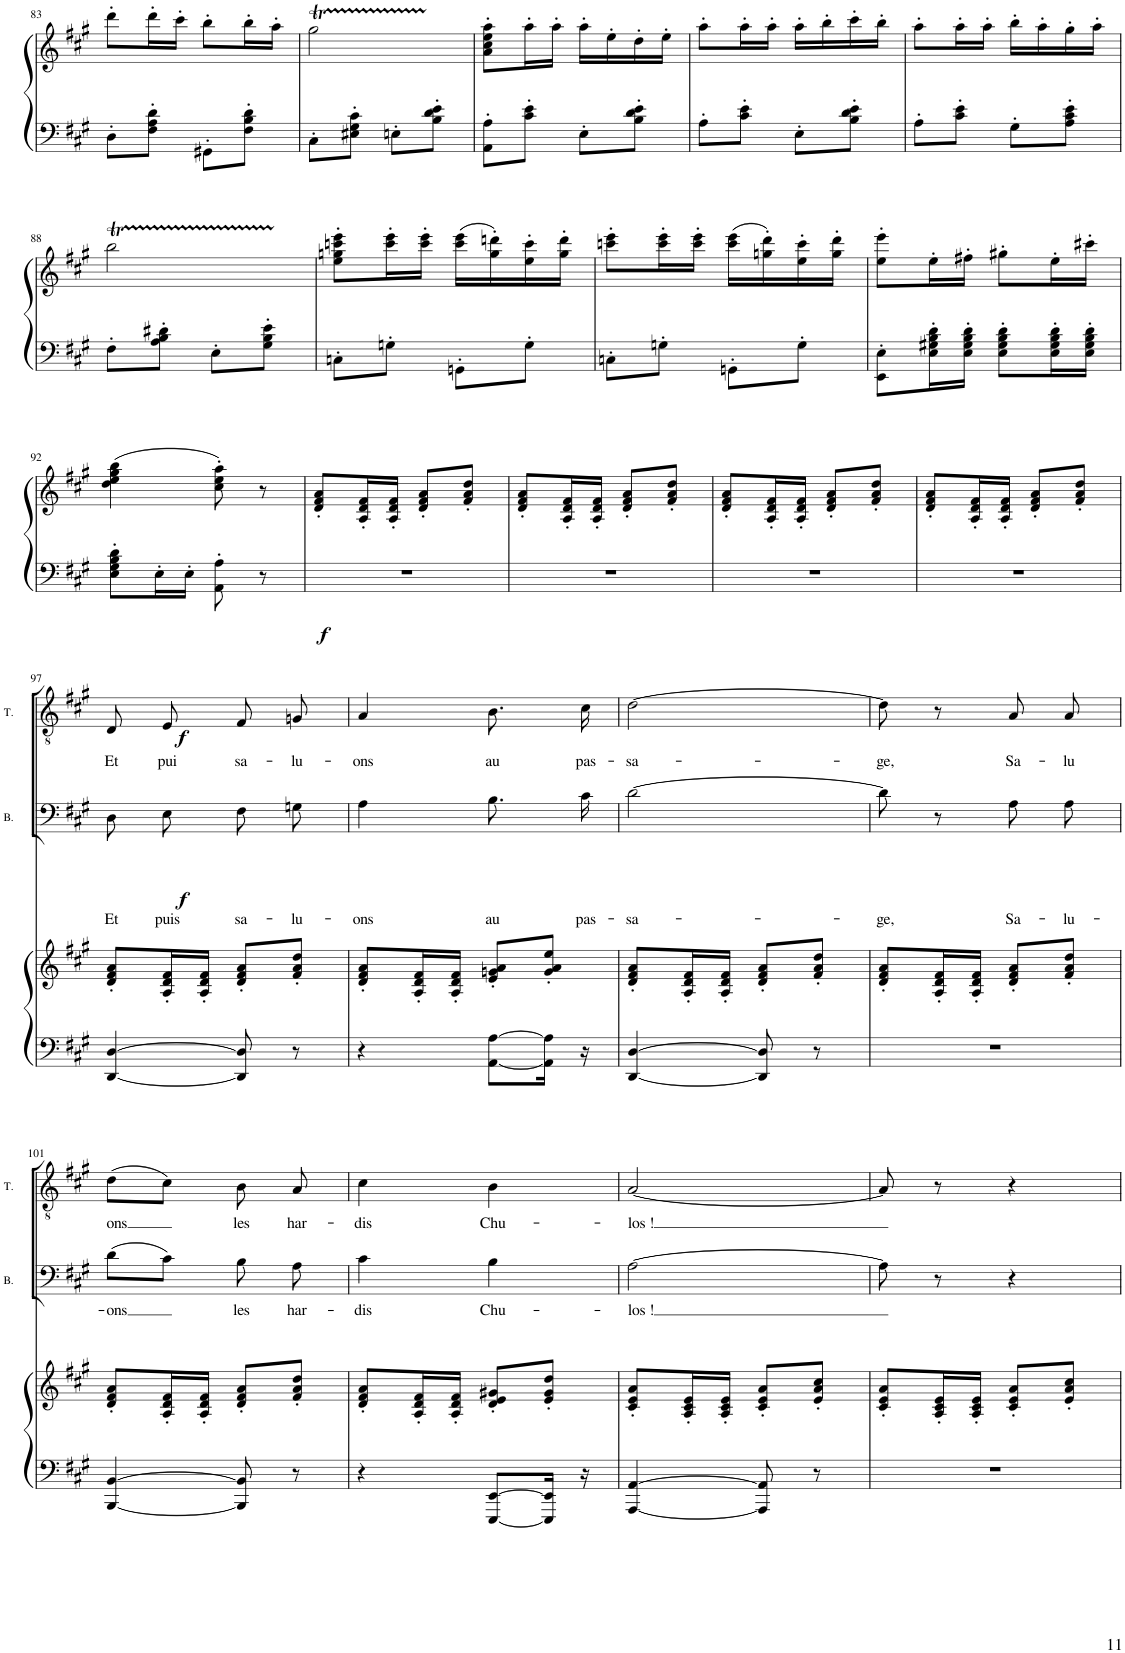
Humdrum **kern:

**kern	**kern	**dynam	**kern	**text	**dynam	**kern	**text	**dynam
*part3	*part3	*part3	*part2	*part2	*part2	*part1	*part1	*part1
*staff4	*staff3	*staff3/4	*staff2	*staff2	*staff2	*staff1	*staff1	*staff1
*I"Piano	*	*	*I"BASSES	*	*	*I"TENORS.	*	*
*I'Pno	*	*	*I'B.	*	*	*I'T.	*	*
!!LO:PB:g=z
*clefF4	*clefG2	*	*clefF4	*	*	*clefGv2	*	*
*k[f#c#g#]	*k[f#c#g#]	*	*k[f#c#g#]	*	*	*k[f#c#g#]	*	*
*M2/4	*M2/4	*	*M2/4	*	*	*M2/4	*	*
=83	=83	=83	=83	=83	=83	=83	=83	=83
8D'\L	8ddd'\L	.	2r	.	.	2r	.	.
8F#\' 8A\' 8d\'J	16ddd'\L	.	.	.	.	.	.	.
.	16ccc#'\JJ	.	.	.	.	.	.	.
8GG#X'\L	8bb'\L	.	.	.	.	.	.	.
8F#\' 8B\' 8d\'J	16bb'\L	.	.	.	.	.	.	.
.	16aa'\JJ	.	.	.	.	.	.	.
=84	=84	=84	=84	=84	=84	=84	=84	=84
8C#'\L	2gg#t\	.	2r	.	.	2r	.	.
8E#X\' 8G#\' 8c#\'J	.	.	.	.	.	.	.	.
8En'\L	.	.	.	.	.	.	.	.
8B\' 8d\' 8e\'J	.	.	.	.	.	.	.	.
=85	=85	=85	=85	=85	=85	=85	=85	=85
8AA\' 8A\'L	8a\' 8cc#\' 8ee\' 8aa\'L	.	2r	.	.	2r	.	.
8c#\' 8e\'J	16aa'\L	.	.	.	.	.	.	.
.	16aa'\JJ	.	.	.	.	.	.	.
8E'\L	16aa'\LL	.	.	.	.	.	.	.
.	16ee'\	.	.	.	.	.	.	.
8B\' 8d\' 8e\'J	16dd'\	.	.	.	.	.	.	.
.	16ee'\JJ	.	.	.	.	.	.	.
=86	=86	=86	=86	=86	=86	=86	=86	=86
8A'\L	8aa'\L	.	2r	.	.	2r	.	.
8c#\' 8e\'J	16aa'\L	.	.	.	.	.	.	.
.	16aa'\JJ	.	.	.	.	.	.	.
8E'\L	16aa'\LL	.	.	.	.	.	.	.
.	16bb'\	.	.	.	.	.	.	.
8B\' 8d\' 8e\'J	16ccc#'\	.	.	.	.	.	.	.
.	16bb'\JJ	.	.	.	.	.	.	.
=87	=87	=87	=87	=87	=87	=87	=87	=87
8A'\L	8aa'\L	.	2r	.	.	2r	.	.
8c#\' 8e\'J	16aa'\L	.	.	.	.	.	.	.
.	16aa'\JJ	.	.	.	.	.	.	.
8G#'\L	16bb'\LL	.	.	.	.	.	.	.
.	16aa'\	.	.	.	.	.	.	.
8A\' 8c#\' 8e\'J	16gg#'\	.	.	.	.	.	.	.
.	16aa'\JJ	.	.	.	.	.	.	.
!!LO:LB:g=z
=88	=88	=88	=88	=88	=88	=88	=88	=88
8F#'\L	2bbT\	.	2r	.	.	2r	.	.
8A\' 8B\' 8d#X\'J	.	.	.	.	.	.	.	.
8E'\L	.	.	.	.	.	.	.	.
8G#\' 8B\' 8e\'J	.	.	.	.	.	.	.	.
=89	=89	=89	=89	=89	=89	=89	=89	=89
8Cn'\L	8ee\' 8ggn\' 8cccn\' 8eee\'L	.	2r	.	.	2r	.	.
8Gn'\J	16ccc\' 16eee\'L	.	.	.	.	.	.	.
.	16ccc\' 16eee\'JJ	.	.	.	.	.	.	.
8GGn'\L	(16ccc\ 16eee\LL	.	.	.	.	.	.	.
.	16gg\' 16dddn\')	.	.	.	.	.	.	.
8G'\J	16ee\' 16ccc\'	.	.	.	.	.	.	.
.	16gg\' 16ddd\'JJ	.	.	.	.	.	.	.
=90	=90	=90	=90	=90	=90	=90	=90	=90
8Cn'\L	8cccn\' 8eee\'L	.	2r	.	.	2r	.	.
8Gn'\J	16ccc\' 16eee\'L	.	.	.	.	.	.	.
.	16ccc\' 16eee\'JJ	.	.	.	.	.	.	.
8GGn'\L	(16ccc\ 16eee\LL	.	.	.	.	.	.	.
.	16ggn\' 16ddd\')	.	.	.	.	.	.	.
8G'\J	16ee\' 16ccc\'	.	.	.	.	.	.	.
.	16gg\' 16ddd\'JJ	.	.	.	.	.	.	.
=91	=91	=91	=91	=91	=91	=91	=91	=91
8EE\' 8E\'L	8ee\' 8eee\'L	.	2r	.	.	2r	.	.
16E\' 16G#X\' 16B\' 16d\'L	16ee'\L	.	.	.	.	.	.	.
16E\' 16G#\' 16B\' 16d\'JJ	16ff#X'\JJ	.	.	.	.	.	.	.
8E\' 8G#\' 8B\' 8d\'L	8gg#X'\L	.	.	.	.	.	.	.
16E\' 16G#\' 16B\' 16d\'L	16ee'\L	.	.	.	.	.	.	.
16E\' 16G#\' 16B\' 16d\'JJ	16ccc#X'\JJ	.	.	.	.	.	.	.
!!LO:LB:g=z
=92	=92	=92	=92	=92	=92	=92	=92	=92
8E\' 8G#\' 8B\' 8d\'L	(4dd\ 4ee\ 4gg#\ 4bb\	.	2r	.	.	2r	.	.
16E'\L	.	.	.	.	.	.	.	.
16E'\JJ	.	.	.	.	.	.	.	.
8AA\' 8A\'	8cc#\' 8ee\' 8aa\')	.	.	.	.	.	.	.
8r	8r	.	.	.	.	.	.	.
=93	=93	=93	=93	=93	=93	=93	=93	=93
!	!	!LO:DY:b=2	!	!	!	!	!	!
2r	8d/' 8f#/' 8a/'L	f	2r	.	.	2r	.	.
.	16A/' 16d/' 16f#/'L	.	.	.	.	.	.	.
.	16A/' 16d/' 16f#/'JJ	.	.	.	.	.	.	.
.	8d/' 8f#/' 8a/'L	.	.	.	.	.	.	.
.	8f#/' 8a/' 8dd/'J	.	.	.	.	.	.	.
=94	=94	=94	=94	=94	=94	=94	=94	=94
2r	8d/' 8f#/' 8a/'L	.	2r	.	.	2r	.	.
.	16A/' 16d/' 16f#/'L	.	.	.	.	.	.	.
.	16A/' 16d/' 16f#/'JJ	.	.	.	.	.	.	.
.	8d/' 8f#/' 8a/'L	.	.	.	.	.	.	.
.	8f#/' 8a/' 8dd/'J	.	.	.	.	.	.	.
=95	=95	=95	=95	=95	=95	=95	=95	=95
2r	8d/' 8f#/' 8a/'L	.	2r	.	.	2r	.	.
.	16A/' 16d/' 16f#/'L	.	.	.	.	.	.	.
.	16A/' 16d/' 16f#/'JJ	.	.	.	.	.	.	.
.	8d/' 8f#/' 8a/'L	.	.	.	.	.	.	.
.	8f#/' 8a/' 8dd/'J	.	.	.	.	.	.	.
=96	=96	=96	=96	=96	=96	=96	=96	=96
2r	8d/' 8f#/' 8a/'L	.	2r	.	.	2r	.	.
.	16A/' 16d/' 16f#/'L	.	.	.	.	.	.	.
.	16A/' 16d/' 16f#/'JJ	.	.	.	.	.	.	.
.	8d/' 8f#/' 8a/'L	.	.	.	.	.	.	.
.	8f#/' 8a/' 8dd/'J	.	.	.	.	.	.	.
!!LO:LB:g=z
=97	=97	=97	=97	=97	=97	=97	=97	=97
!	!	!	!	!LO:LY:b	!LO:DY:b	!	!LO:LY:b	!LO:DY:b
[4DD/ [4D/	8d/' 8f#/' 8a/'L	.	8D\	Et	f	8D/	Et	f
!	!	!	!	!LO:LY:b	!	!	!LO:LY:b	!
.	16A/' 16d/' 16f#/'L	.	8E\	puis	.	8E/	pui	.
.	16A/' 16d/' 16f#/'JJ	.	.	.	.	.	.	.
!	!	!	!	!LO:LY:b	!	!	!LO:LY:b	!
8DD/] 8D/]	8d/' 8f#/' 8a/'L	.	8F#\	sa-	.	8F#/	sa-	.
!	!	!	!	!LO:LY:b	!	!	!LO:LY:b	!
8r	8f#/' 8a/' 8dd/'J	.	8Gn\	-lu-	.	8Gn/	-lu-	.
=98	=98	=98	=98	=98	=98	=98	=98	=98
!	!	!	!	!LO:LY:b	!	!	!LO:LY:b	!
4r	8d/' 8f#/' 8a/'L	.	4A\	-ons	.	4A/	-ons	.
.	16A/' 16d/' 16f#/'L	.	.	.	.	.	.	.
.	16A/' 16d/' 16f#/'JJ	.	.	.	.	.	.	.
!	!	!	!	!LO:LY:b	!	!	!LO:LY:b	!
[8AA\ [8A\L	8e/' 8gn/' 8a/'L	.	8.B\	au	.	8.B\	au	.
16AA\] 16A\]Jk	8g/' 8a/' 8ee/'J	.	.	.	.	.	.	.
!	!	!	!	!LO:LY:b	!	!	!LO:LY:b	!
16r	.	.	16c#\	pas-	.	16c#\	pas-	.
=99	=99	=99	=99	=99	=99	=99	=99	=99
!	!	!	!	!LO:LY:b	!	!	!LO:LY:b	!
[4DD/ [4D/	8d/' 8f#/' 8a/'L	.	[2d\	-sa-	.	[2d\	-sa-	.
.	16A/' 16d/' 16f#/'L	.	.	.	.	.	.	.
.	16A/' 16d/' 16f#/'JJ	.	.	.	.	.	.	.
8DD/] 8D/]	8d/' 8f#/' 8a/'L	.	.	.	.	.	.	.
8r	8f#/' 8a/' 8dd/'J	.	.	.	.	.	.	.
=100	=100	=100	=100	=100	=100	=100	=100	=100
!	!	!	!	!LO:LY:b	!	!	!LO:LY:b	!
2r	8d/' 8f#/' 8a/'L	.	8d\]	-ge,	.	8d\]	-ge,	.
.	16A/' 16d/' 16f#/'L	.	8r	.	.	8r	.	.
.	16A/' 16d/' 16f#/'JJ	.	.	.	.	.	.	.
!	!	!	!	!LO:LY:b	!	!	!LO:LY:b	!
.	8d/' 8f#/' 8a/'L	.	8A\	Sa-	.	8A/	Sa-	.
!	!	!	!	!LO:LY:b	!	!	!LO:LY:b	!
.	8f#/' 8a/' 8dd/'J	.	8A\	-lu-	.	8A/	-lu	.
!!LO:LB:g=z
=101	=101	=101	=101	=101	=101	=101	=101	=101
!	!	!	!	!LO:LY:b	!	!	!LO:LY:b	!
[4BBB/ [4BB/	8d/' 8f#/' 8a/'L	.	(8d\L	-ons	.	(8d\L	ons	.
.	16A/' 16d/' 16f#/'L	.	8c#\J)	.	.	8c#\J)	.	.
.	16A/' 16d/' 16f#/'JJ	.	.	.	.	.	.	.
!	!	!	!	!LO:LY:b	!	!	!LO:LY:b	!
8BBB/] 8BB/]	8d/' 8f#/' 8a/'L	.	8B\	les	.	8B\	les	.
!	!	!	!	!LO:LY:b	!	!	!LO:LY:b	!
8r	8f#/' 8a/' 8dd/'J	.	8A\	har-	.	8A/	har-	.
=102	=102	=102	=102	=102	=102	=102	=102	=102
!	!	!	!	!LO:LY:b	!	!	!LO:LY:b	!
4r	8d/' 8f#/' 8a/'L	.	4c#\	-dis	.	4c#\	-dis	.
.	16A/' 16d/' 16f#/'L	.	.	.	.	.	.	.
.	16A/' 16d/' 16f#/'JJ	.	.	.	.	.	.	.
!	!	!	!	!LO:LY:b	!	!	!LO:LY:b	!
[8EEE/ [8EE/L	8d/' 8e/' 8g#X/'L	.	4B\	Chu-	.	4B\	Chu-	.
16EEE/] 16EE/]Jk	8e/' 8g#/' 8dd/'J	.	.	.	.	.	.	.
16r	.	.	.	.	.	.	.	.
=103	=103	=103	=103	=103	=103	=103	=103	=103
!	!	!	!	!LO:LY:b	!	!	!LO:LY:b	!
[4AAA/ [4AA/	8c#/' 8e/' 8a/'L	.	[2A\	-los !	.	[2A/	-los !	.
.	16A/' 16c#/' 16e/'L	.	.	.	.	.	.	.
.	16A/' 16c#/' 16e/'JJ	.	.	.	.	.	.	.
8AAA/] 8AA/]	8c#/' 8e/' 8a/'L	.	.	.	.	.	.	.
8r	8e/' 8a/' 8cc#/'J	.	.	.	.	.	.	.
=104	=104	=104	=104	=104	=104	=104	=104	=104
2r	8c#/' 8e/' 8a/'L	.	8A\]	.	.	8A/]	.	.
.	16A/' 16c#/' 16e/'L	.	8r	.	.	8r	.	.
.	16A/' 16c#/' 16e/'JJ	.	.	.	.	.	.	.
.	8c#/' 8e/' 8a/'L	.	4r	.	.	4r	.	.
.	8e/' 8a/' 8cc#/'J	.	.	.	.	.	.	.
=	=	=	=	=	=	=	=	=
*-	*-	*-	*-	*-	*-	*-	*-	*-
